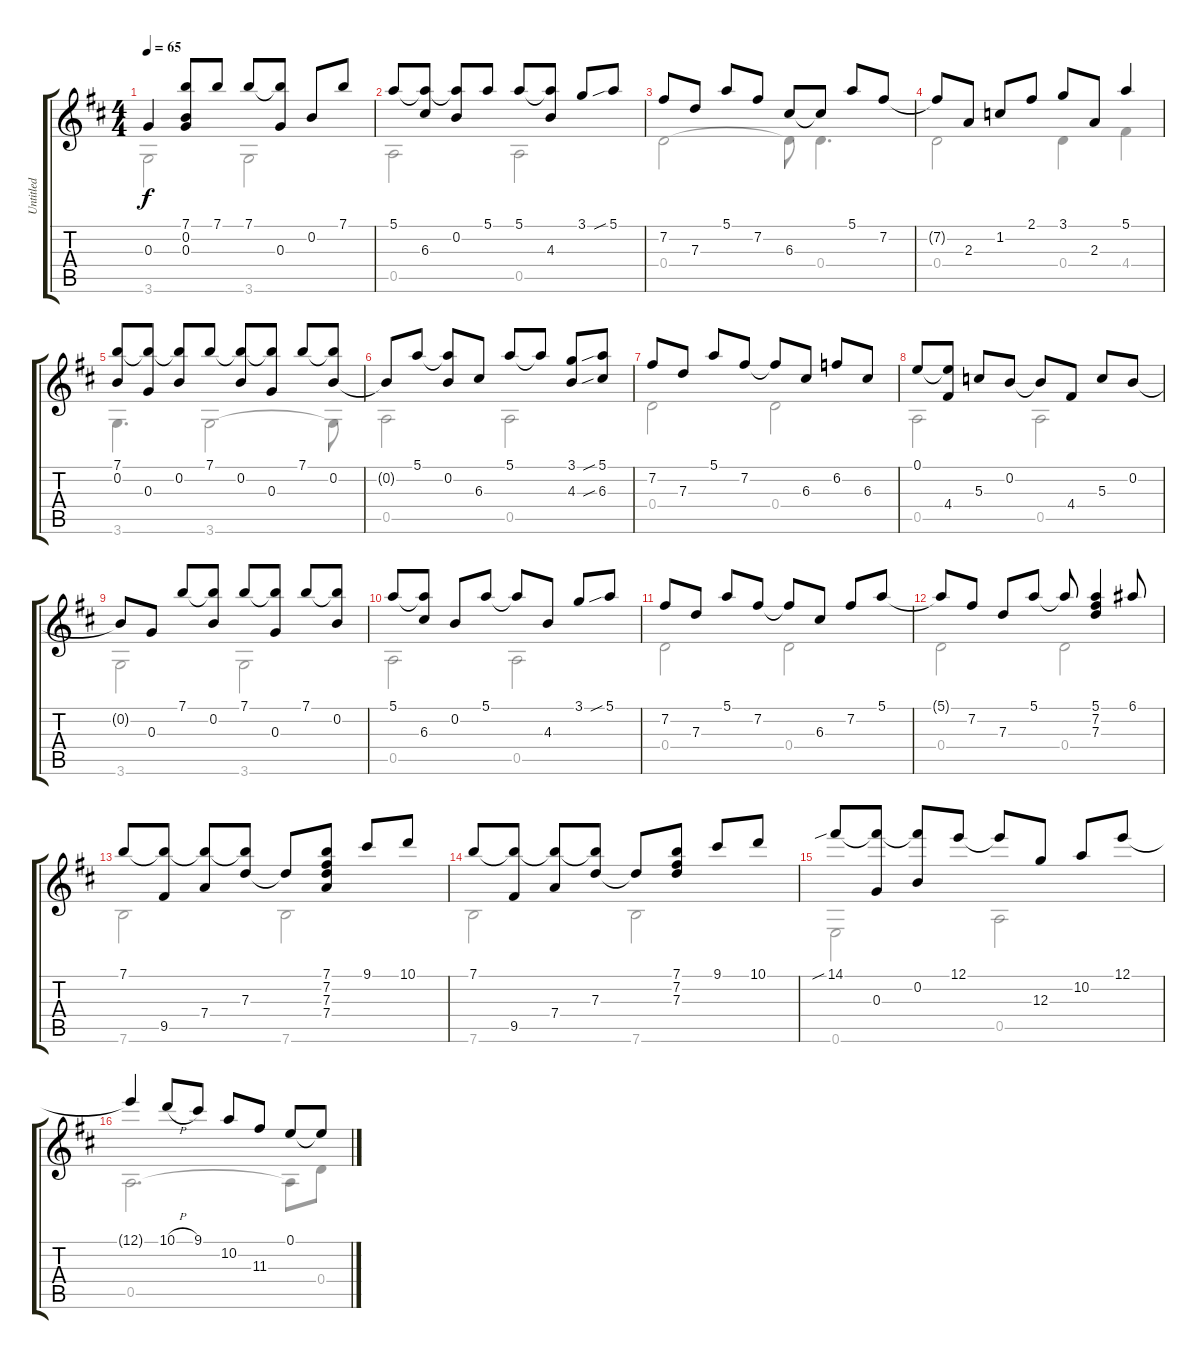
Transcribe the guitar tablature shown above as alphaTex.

\track ("Untitled" "Untitled") {instrument acousticguitarnylon}
\staff {score tabs}
\tuning (E4 B3 G3 D3 A2 E2) {hide}
\voice
\ts (4 4)
\tempo 65
\clef g2
\ks d
0.3{t}.4{dy f} (7.1 0.2 0.3).8 7.1.8 7.1.8 (7.1{t} 0.3).8 0.2.8 7.1.8 |
5.1.8 (5.1{t} 6.3).8 (5.1{t} 0.2).8 5.1.8 5.1.8 (5.1{t} 4.3).8 3.1.8 5.1{sib}.8 |
7.2.8 7.3.8 5.1.8 7.2.8 6.3.8 6.3{t}.8 5.1.8 7.2.8 |
7.2{t}.8 2.3.8 1.2.8 2.1.8 3.1.8 2.3.8 5.1.4 |
(7.1 0.2).8 (7.1{t} 0.3).8 (7.1{t} 0.2).8 7.1.8 (7.1{t} 0.2).8 (7.1{t} 0.3).8 7.1.8 (7.1{t} 0.2).8 |
0.2{t}.8 5.1.8 (5.1{t} 0.2).8 6.3.8 5.1.8 5.1{t}.8 (3.1 4.3).8 (5.1{sib} 6.3{sib}).8 |
7.2.8 7.3.8 5.1.8 7.2.8 7.2{t}.8 6.3.8 6.2.8 6.3.8 |
0.1.8 (0.1{t} 4.4).8 5.3.8 0.2.8 0.2{t}.8 4.4.8 5.3.8 0.2.8 |
0.2{t}.8 0.3.8 7.1.8 (7.1{t} 0.2).8 7.1.8 (7.1{t} 0.3).8 7.1.8 (7.1{t} 0.2).8 |
5.1.8 (5.1{t} 6.3).8 0.2.8 5.1.8 5.1{t}.8 4.3.8 3.1.8 5.1{sib}.8 |
7.2.8 7.3.8 5.1.8 7.2.8 7.2{t}.8 6.3.8 7.2.8 5.1.8 |
5.1{t}.8 7.2.8 7.3.8 5.1.8 5.1{t}.8 (5.1 7.2 7.3).4 6.1.8 |
7.1.8 (7.1{t} 9.5).8 (7.1{t} 7.4).8 (7.1{t} 7.3).8 7.3{t}.8 (7.1 7.2 7.3 7.4).8 9.1.8 10.1.8 |
7.1.8 (7.1{t} 9.5).8 (7.1{t} 7.4).8 (7.1{t} 7.3).8 7.3{t}.8 (7.1 7.2 7.3).8 9.1.8 10.1.8 |
14.1{sib}.8 (14.1{t} 0.3).8 (14.1{t} 0.2).8 12.1.8 12.1{t}.8 12.3.8 10.2.8 12.1.8 |
12.1{t}.4 10.1{h}.8 9.1.8 10.2.8 11.3.8 0.1.8 0.1{t}.8
\voice
\clef g2
\ottava regular
\simile none
\ks d
3.6.2{dy f} 3.6.2 |
0.5.2 0.5.2 |
0.4.2 0.4{t}.8 0.4.4{d} |
0.4.2 0.4.4 4.4.4 |
3.6.4{d} 3.6.2 3.6{t}.8 |
0.5.2 0.5.2 |
0.4.2 0.4.2 |
0.5.2 0.5.2 |
3.6.2 3.6.2 |
0.5.2 0.5.2 |
0.4.2 0.4.2 |
0.4.2 0.4.2 |
7.6.2 7.6.2 |
7.6.2 7.6.2 |
0.6.2 0.5.2 |
0.5.2{d} 0.5{t}.8 0.4.8
